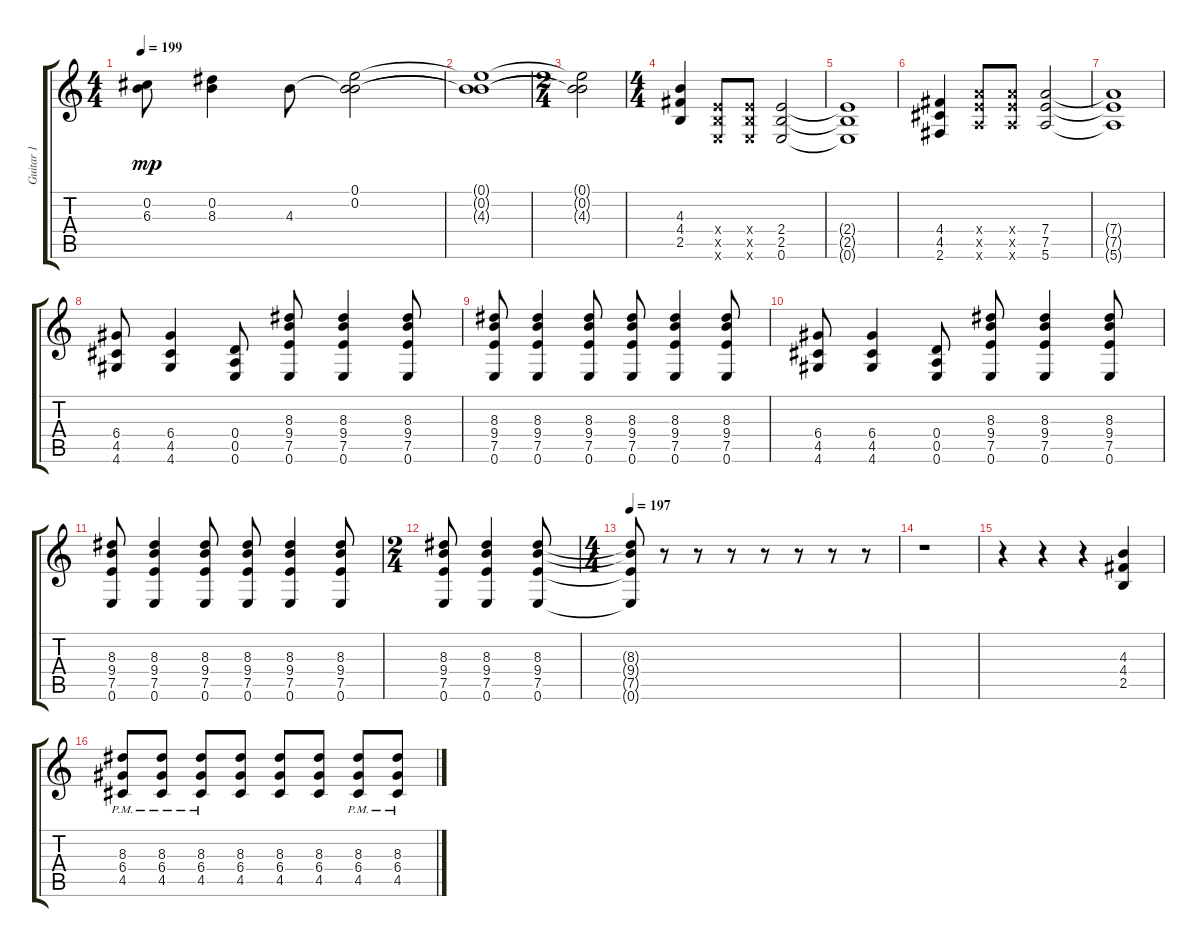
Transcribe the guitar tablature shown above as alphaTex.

\track ("Guitar 1" "Guitar 1") {instrument distortionguitar}
\staff {score tabs}
\tuning (E4 B3 G3 D3 A2 E2) {hide}
\ts (4 4)
\tempo 199
\clef g2
\ks c
(0.2 6.3).8{dy mp} (0.2 8.3).4 4.3.8 (0.1 0.2 4.3{t}).2 |
(0.1{t} 0.2{t} 4.3{t}).1 |
\ts (2 4)
(0.1{t} 0.2{t} 4.3{t}).2 |
\ts (4 4)
(4.3 4.4 2.5).4 (2.4{x} 2.5{x} 0.6{x}).8 (2.4{x} 2.5{x} 0.6{x}).8 (2.4 2.5 0.6).2 |
(2.4{t} 2.5{t} 0.6{t}).1 |
(4.4 4.5 2.6).4 (7.4{x} 7.5{x} 5.6{x}).8 (7.4{x} 7.5{x} 5.6{x}).8 (7.4 7.5 5.6).2 |
(7.4{t} 7.5{t} 5.6{t}).1 |
(6.4 4.5 4.6).8 (6.4 4.5 4.6).4 (0.4 0.5 0.6).8 (8.3 9.4 7.5 0.6).8 (8.3 9.4 7.5 0.6).4 (8.3 9.4 7.5 0.6).8 |
(8.3 9.4 7.5 0.6).8 (8.3 9.4 7.5 0.6).4 (8.3 9.4 7.5 0.6).8 (8.3 9.4 7.5 0.6).8 (8.3 9.4 7.5 0.6).4 (8.3 9.4 7.5 0.6).8 |
(6.4 4.5 4.6).8 (6.4 4.5 4.6).4 (0.4 0.5 0.6).8 (8.3 9.4 7.5 0.6).8 (8.3 9.4 7.5 0.6).4 (8.3 9.4 7.5 0.6).8 |
(8.3 9.4 7.5 0.6).8 (8.3 9.4 7.5 0.6).4 (8.3 9.4 7.5 0.6).8 (8.3 9.4 7.5 0.6).8 (8.3 9.4 7.5 0.6).4 (8.3 9.4 7.5 0.6).8 |
\ts (2 4)
(8.3 9.4 7.5 0.6).8 (8.3 9.4 7.5 0.6).4 (8.3 9.4 7.5 0.6).8 |
\ts (4 4)
\tempo 197
(8.3{t} 9.4{t} 7.5{t} 0.6{t}).8 r.8 r.8 r.8 r.8 r.8 r.8 r.8 |
r.1 |
r.4 r.4 r.4 (4.3 4.4 2.5).4 |
(8.3{pm} 6.4{pm} 4.5{pm}).8 (8.3{pm} 6.4{pm} 4.5{pm}).8 (8.3{pm} 6.4{pm} 4.5{pm}).8 (8.3 6.4 4.5).8 (8.3 6.4 4.5).8 (8.3 6.4 4.5).8 (8.3{pm} 6.4{pm} 4.5{pm}).8 (8.3{pm} 6.4{pm} 4.5{pm}).8
